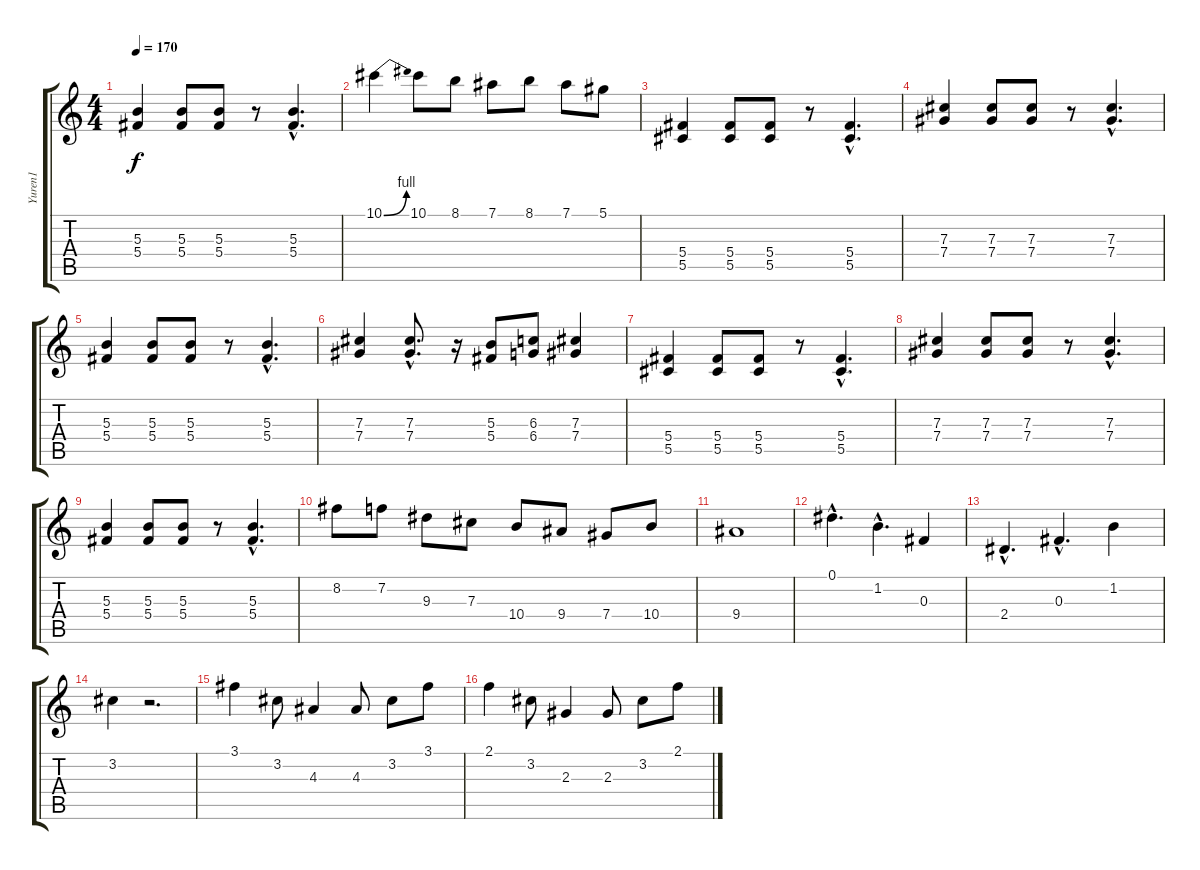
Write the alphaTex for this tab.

\track ("Yuren1" "Yuren1") {instrument distortionguitar}
\staff {score tabs}
\tuning (Eb4 Bb3 Gb3 Db3 Ab2 Eb2) {hide}
\ts (4 4)
\tempo 170
\clef g2
\ks c
(5.3 5.4).4{dy f} (5.3 5.4).8 (5.3 5.4).8 r.8 (5.3{hac} 5.4{hac}).4{d} |
10.1{be (bend 0 0 60 4)}.4 10.1.8 8.1.8 7.1.8 8.1.8 7.1.8 5.1.8 |
(5.4 5.5).4 (5.4 5.5).8 (5.4 5.5).8 r.8 (5.4{hac} 5.5{hac}).4{d} |
(7.3 7.4).4 (7.3 7.4).8 (7.3 7.4).8 r.8 (7.3{hac} 7.4{hac}).4{d} |
(5.3 5.4).4 (5.3 5.4).8 (5.3 5.4).8 r.8 (5.3{hac} 5.4{hac}).4{d} |
(7.3 7.4).4 (7.3{hac} 7.4{hac}).8{d} r.16 (5.3 5.4).8 (6.3 6.4).8 (7.3 7.4).4 |
(5.4 5.5).4 (5.4 5.5).8 (5.4 5.5).8 r.8 (5.4{hac} 5.5{hac}).4{d} |
(7.3 7.4).4 (7.3 7.4).8 (7.3 7.4).8 r.8 (7.3{hac} 7.4{hac}).4{d} |
(5.3 5.4).4 (5.3 5.4).8 (5.3 5.4).8 r.8 (5.3{hac} 5.4{hac}).4{d} |
8.2.8 7.2.8 9.3.8 7.3.8 10.4.8 9.4.8 7.4.8 10.4.8 |
9.4.1 |
0.1{hac}.4{d} 1.2{hac}.4{d} 0.3.4 |
2.4{hac}.4{d} 0.3{hac}.4{d} 1.2.4 |
3.2.4 r.2{d} |
3.1.4{instrument electricguitarclean} 3.2.8 4.3.4 4.3.8 3.2.8 3.1.8 |
2.1.4 3.2.8 2.3.4 2.3.8 3.2.8 2.1.8
